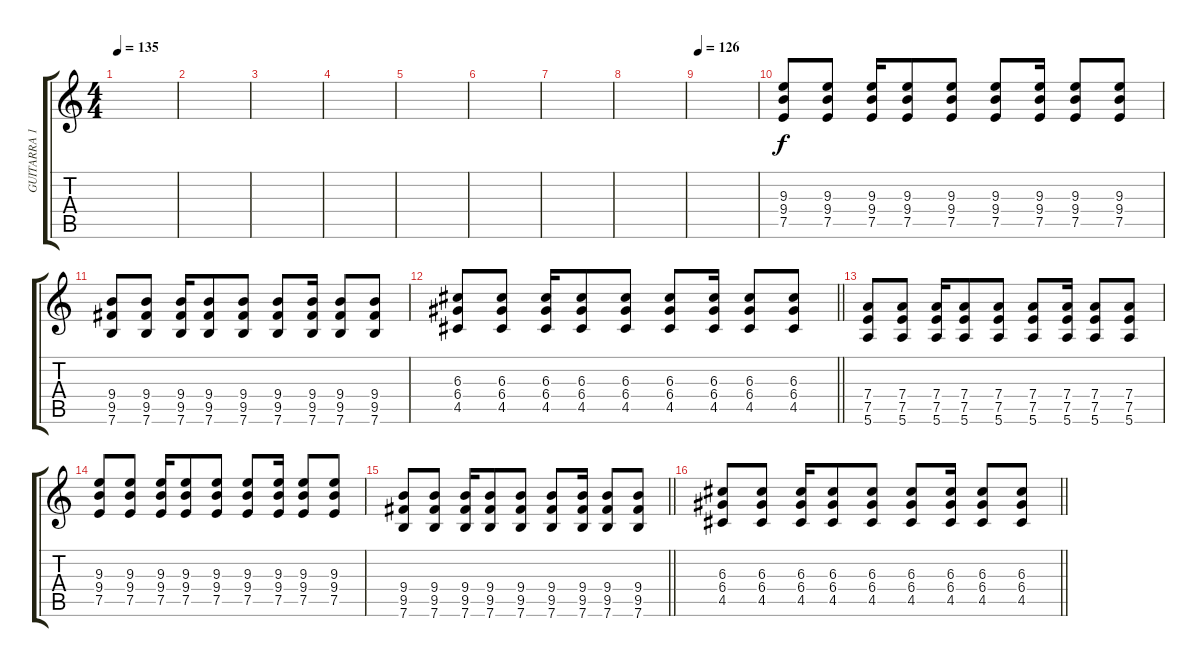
\track ("GUITARRA 1" "GUITARRA 1") {instrument electricguitarclean}
\staff {score tabs}
\tuning (E4 B3 G3 D3 A2 E2) {hide}
\ts (4 4)
\tempo 135
\clef g2
\ks c
|
|
|
|
|
|
|
|
\tempo 126
|
(9.3 9.4 7.5).8{volume 16} (9.3 9.4 7.5).8 (9.3 9.4 7.5).16 (9.3 9.4 7.5).8 (9.3 9.4 7.5).8 (9.3 9.4 7.5).8 (9.3 9.4 7.5).16 (9.3 9.4 7.5).8 (9.3 9.4 7.5).8 |
(9.4 9.5 7.6).8 (9.4 9.5 7.6).8 (9.4 9.5 7.6).16 (9.4 9.5 7.6).8 (9.4 9.5 7.6).8 (9.4 9.5 7.6).8 (9.4 9.5 7.6).16 (9.4 9.5 7.6).8 (9.4 9.5 7.6).8 |
\barLineRight lightlight
(6.3 6.4 4.5).8 (6.3 6.4 4.5).8 (6.3 6.4 4.5).16 (6.3 6.4 4.5).8 (6.3 6.4 4.5).8 (6.3 6.4 4.5).8 (6.3 6.4 4.5).16 (6.3 6.4 4.5).8 (6.3 6.4 4.5).8 |
(7.4 7.5 5.6).8 (7.4 7.5 5.6).8 (7.4 7.5 5.6).16 (7.4 7.5 5.6).8 (7.4 7.5 5.6).8 (7.4 7.5 5.6).8 (7.4 7.5 5.6).16 (7.4 7.5 5.6).8 (7.4 7.5 5.6).8 |
(9.3 9.4 7.5).8 (9.3 9.4 7.5).8 (9.3 9.4 7.5).16 (9.3 9.4 7.5).8 (9.3 9.4 7.5).8 (9.3 9.4 7.5).8 (9.3 9.4 7.5).16 (9.3 9.4 7.5).8 (9.3 9.4 7.5).8 |
\barLineRight lightlight
(9.4 9.5 7.6).8 (9.4 9.5 7.6).8 (9.4 9.5 7.6).16 (9.4 9.5 7.6).8 (9.4 9.5 7.6).8 (9.4 9.5 7.6).8 (9.4 9.5 7.6).16 (9.4 9.5 7.6).8 (9.4 9.5 7.6).8 |
\barLineRight lightlight
(6.3 6.4 4.5).8 (6.3 6.4 4.5).8 (6.3 6.4 4.5).16 (6.3 6.4 4.5).8 (6.3 6.4 4.5).8 (6.3 6.4 4.5).8 (6.3 6.4 4.5).16 (6.3 6.4 4.5).8 (6.3 6.4 4.5).8
